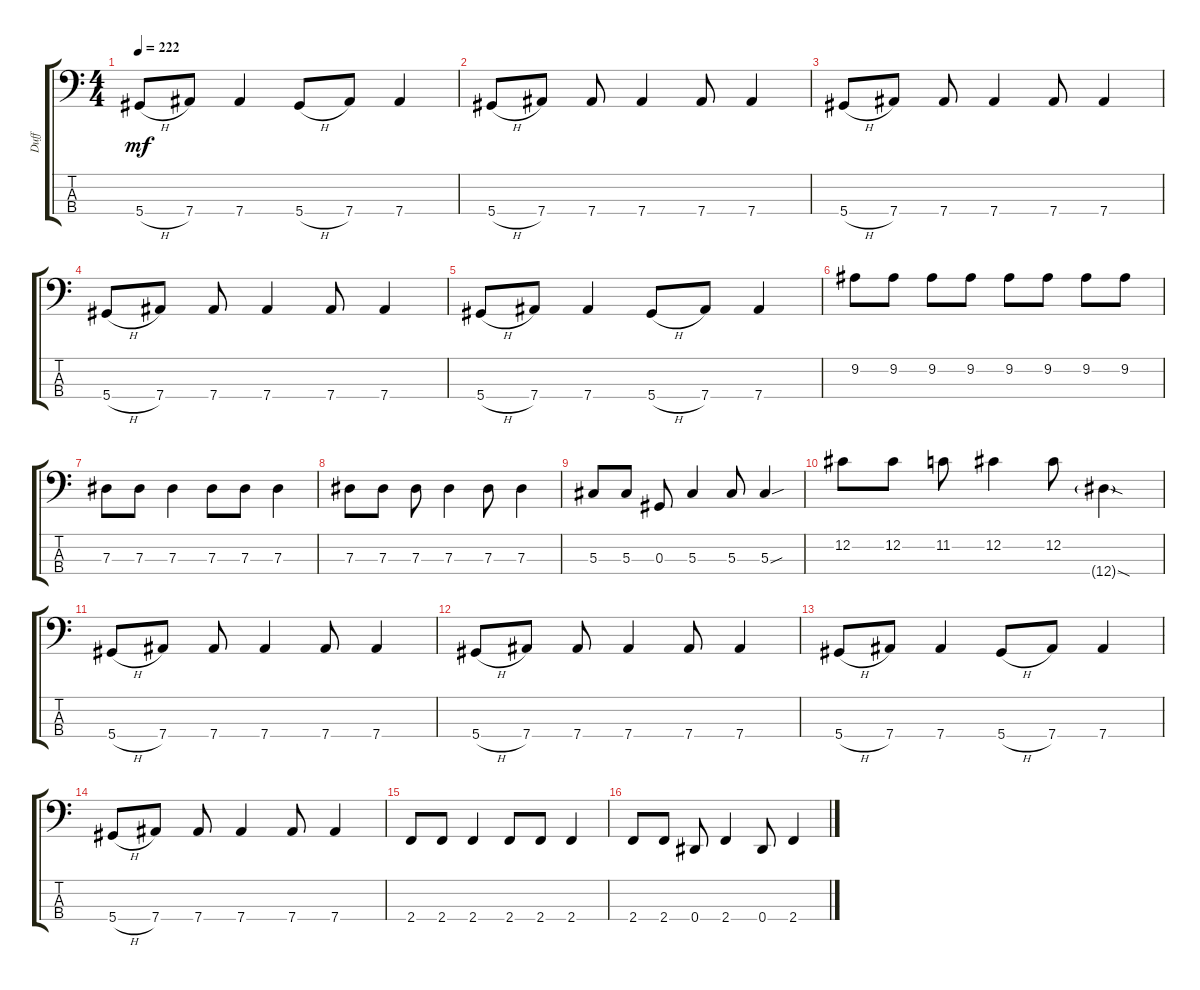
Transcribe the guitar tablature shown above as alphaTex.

\track ("Duff" "Duff") {instrument electricbassfinger}
\staff {score tabs}
\tuning (Gb2 Db2 Ab1 Eb1) {hide}
\ts (4 4)
\tempo 222
\clef f4
\ks c
5.4{h}.8{dy mf} 7.4.8 7.4.4 5.4{h}.8 7.4.8 7.4.4 |
5.4{h}.8 7.4.8 7.4.8 7.4.4 7.4.8 7.4.4 |
5.4{h}.8 7.4.8 7.4.8 7.4.4 7.4.8 7.4.4 |
5.4{h}.8 7.4.8 7.4.8 7.4.4 7.4.8 7.4.4 |
5.4{h}.8 7.4.8 7.4.4 5.4{h}.8 7.4.8 7.4.4 |
9.2.8 9.2.8 9.2.8 9.2.8 9.2.8 9.2.8 9.2.8 9.2.8 |
7.3.8 7.3.8 7.3.4 7.3.8 7.3.8 7.3.4 |
7.3.8 7.3.8 7.3.8 7.3.4 7.3.8 7.3.4 |
5.3.8 5.3.8 0.3.8 5.3.4 5.3.8 5.3{sou}.4 |
12.2.8 12.2.8 11.2.8 12.2.4 12.2.8 12.4{sod g}.4 |
5.4{h}.8 7.4.8 7.4.8 7.4.4 7.4.8 7.4.4 |
5.4{h}.8 7.4.8 7.4.8 7.4.4 7.4.8 7.4.4 |
5.4{h}.8 7.4.8 7.4.4 5.4{h}.8 7.4.8 7.4.4 |
5.4{h}.8 7.4.8 7.4.8 7.4.4 7.4.8 7.4.4 |
2.4.8 2.4.8 2.4.4 2.4.8 2.4.8 2.4.4 |
2.4.8 2.4.8 0.4.8 2.4.4 0.4.8 2.4.4
